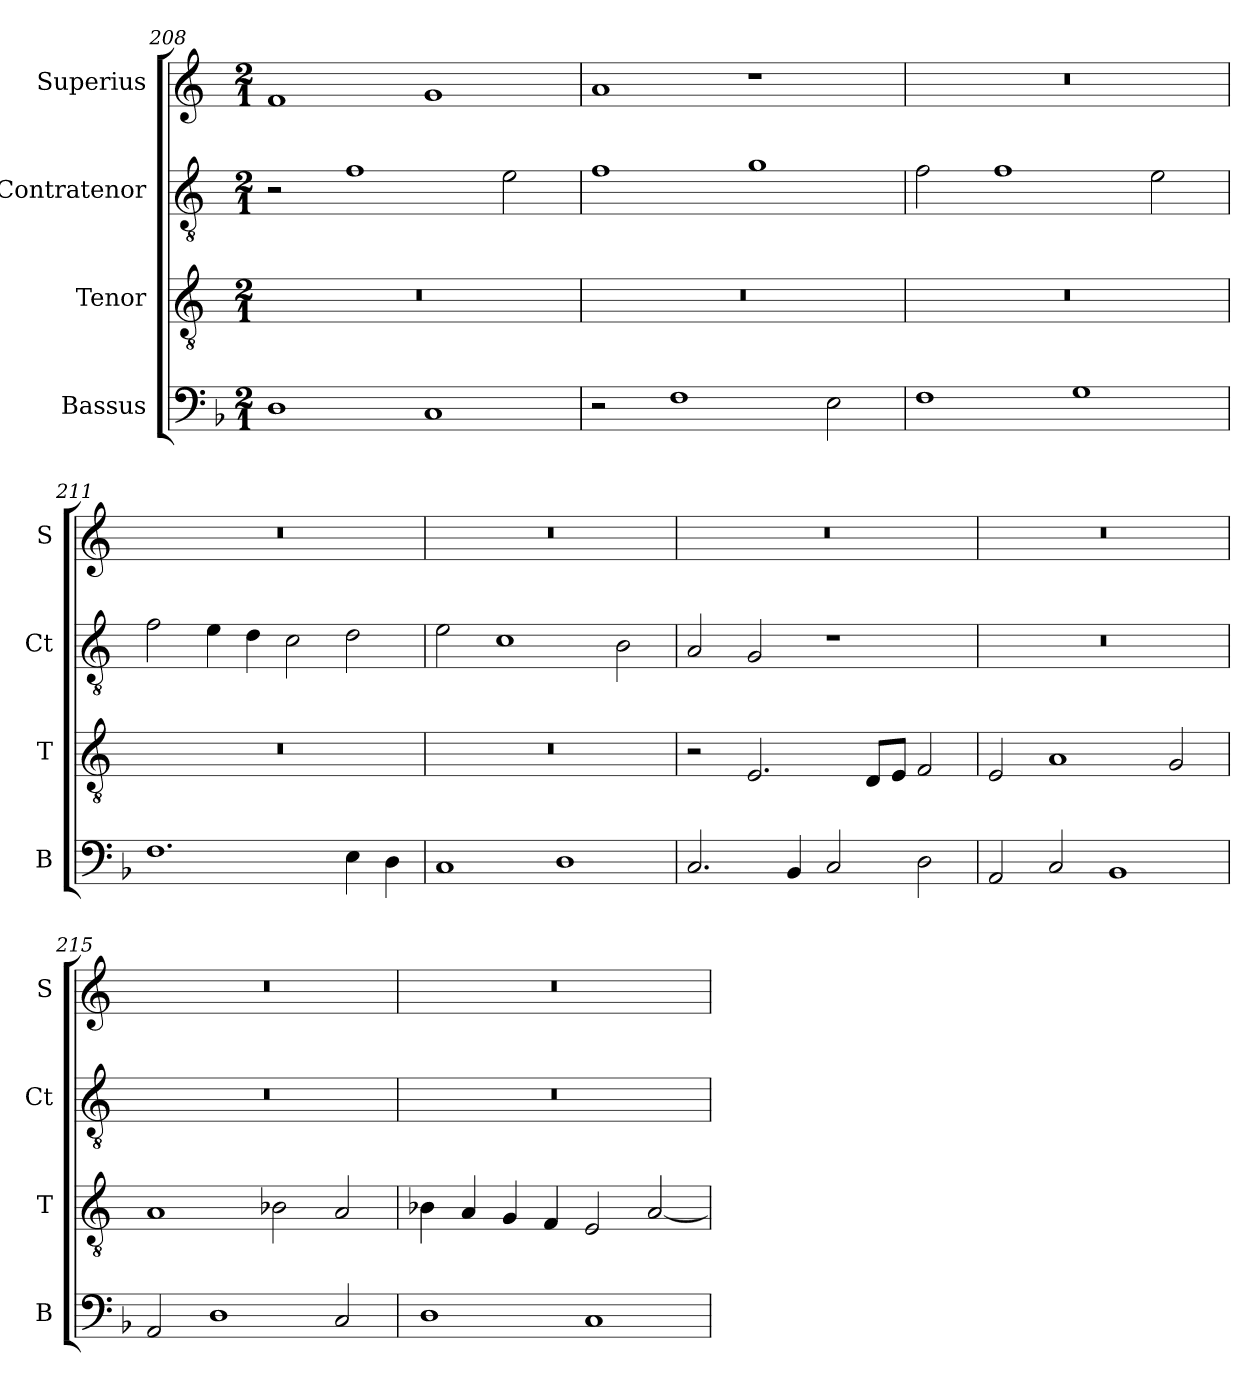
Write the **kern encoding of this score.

**kern	**kern	**kern	**kern
*part4	*part3	*part2	*part1
*staff4	*staff3	*staff2	*staff1
*I"Bassus	*I"Tenor	*I"Contratenor	*I"Superius
*I'B	*I'T	*I'Ct	*I'S
*clefF4	*clefGv2	*clefGv2	*clefG2
*k[b-]	*k[]	*k[]	*k[]
*M2/1	*M2/1	*M2/1	*M2/1
=208	=208	=208	=208
1D	0r	2r	1f
.	.	1f	.
1C	.	.	1g
.	.	2e	.
=209	=209	=209	=209
2r	0r	1f	1a
1F	.	.	.
.	.	1g	1r
2E	.	.	.
=210	=210	=210	=210
1F	0r	2f	0r
.	.	1f	.
1G	.	.	.
.	.	2e	.
=211	=211	=211	=211
1.F	0r	2f	0r
.	.	4e	.
.	.	4d	.
.	.	2c	.
4E	.	2d	.
4D	.	.	.
=212	=212	=212	=212
1C	0r	2e	0r
.	.	1c	.
1D	.	.	.
.	.	2B	.
=213	=213	=213	=213
2.C	2r	2A	0r
.	2.E	2G	.
4BB-	.	.	.
2C	.	1r	.
.	8DL	.	.
.	8EJ	.	.
2D	2F	.	.
=214	=214	=214	=214
2AA	2E	0r	0r
2C	1A	.	.
1BB-	.	.	.
.	2G	.	.
=215	=215	=215	=215
2AA	1A	0r	0r
1D	.	.	.
.	2B-X	.	.
2C	2A	.	.
=216	=216	=216	=216
1D	4B-X	0r	0r
.	4A	.	.
.	4G	.	.
.	4F	.	.
1C	2E	.	.
.	[2A	.	.
=	=	=	=
*-	*-	*-	*-
